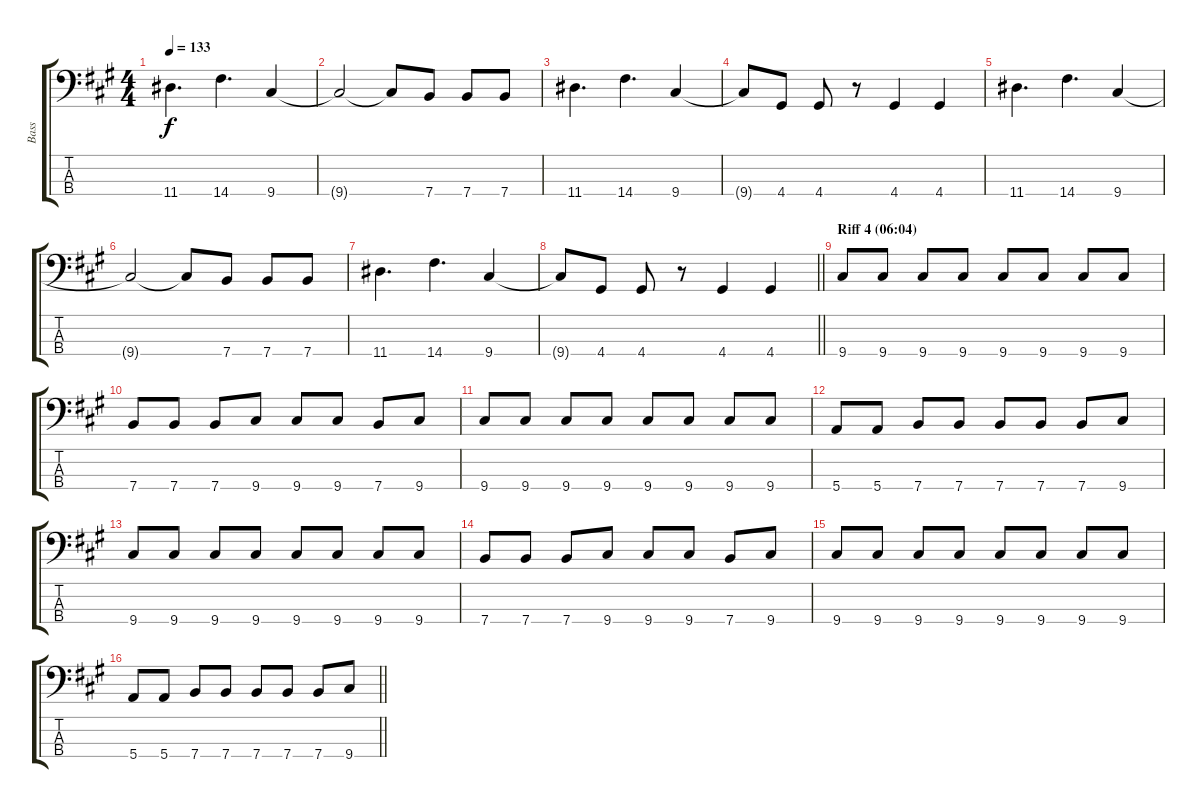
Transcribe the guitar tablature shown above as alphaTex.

\track ("Bass" "Bass") {instrument electricbassfinger}
\staff {score tabs}
\tuning (G2 D2 A1 E1) {hide}
\ts (4 4)
\tempo 133
\clef f4
\ks a
11.4.4{d dy f} 14.4.4{d} 9.4.4 |
9.4{t}.2 9.4{t}.8 7.4.8 7.4.8 7.4.8 |
11.4.4{d} 14.4.4{d} 9.4.4 |
9.4{t}.8 4.4.8 4.4.8 r.8 4.4.4 4.4.4 |
11.4.4{d} 14.4.4{d} 9.4.4 |
9.4{t}.2 9.4{t}.8 7.4.8 7.4.8 7.4.8 |
11.4.4{d} 14.4.4{d} 9.4.4 |
\barLineRight lightlight
9.4{t}.8 4.4.8 4.4.8 r.8 4.4.4 4.4.4 |
\section ("" "Riff 4 (06:04)")
9.4.8 9.4.8 9.4.8 9.4.8 9.4.8 9.4.8 9.4.8 9.4.8 |
7.4.8 7.4.8 7.4.8 9.4.8 9.4.8 9.4.8 7.4.8 9.4.8 |
9.4.8 9.4.8 9.4.8 9.4.8 9.4.8 9.4.8 9.4.8 9.4.8 |
5.4.8 5.4.8 7.4.8 7.4.8 7.4.8 7.4.8 7.4.8 9.4.8 |
9.4.8 9.4.8 9.4.8 9.4.8 9.4.8 9.4.8 9.4.8 9.4.8 |
7.4.8 7.4.8 7.4.8 9.4.8 9.4.8 9.4.8 7.4.8 9.4.8 |
9.4.8 9.4.8 9.4.8 9.4.8 9.4.8 9.4.8 9.4.8 9.4.8 |
\barLineRight lightlight
5.4.8 5.4.8 7.4.8 7.4.8 7.4.8 7.4.8 7.4.8 9.4.8
